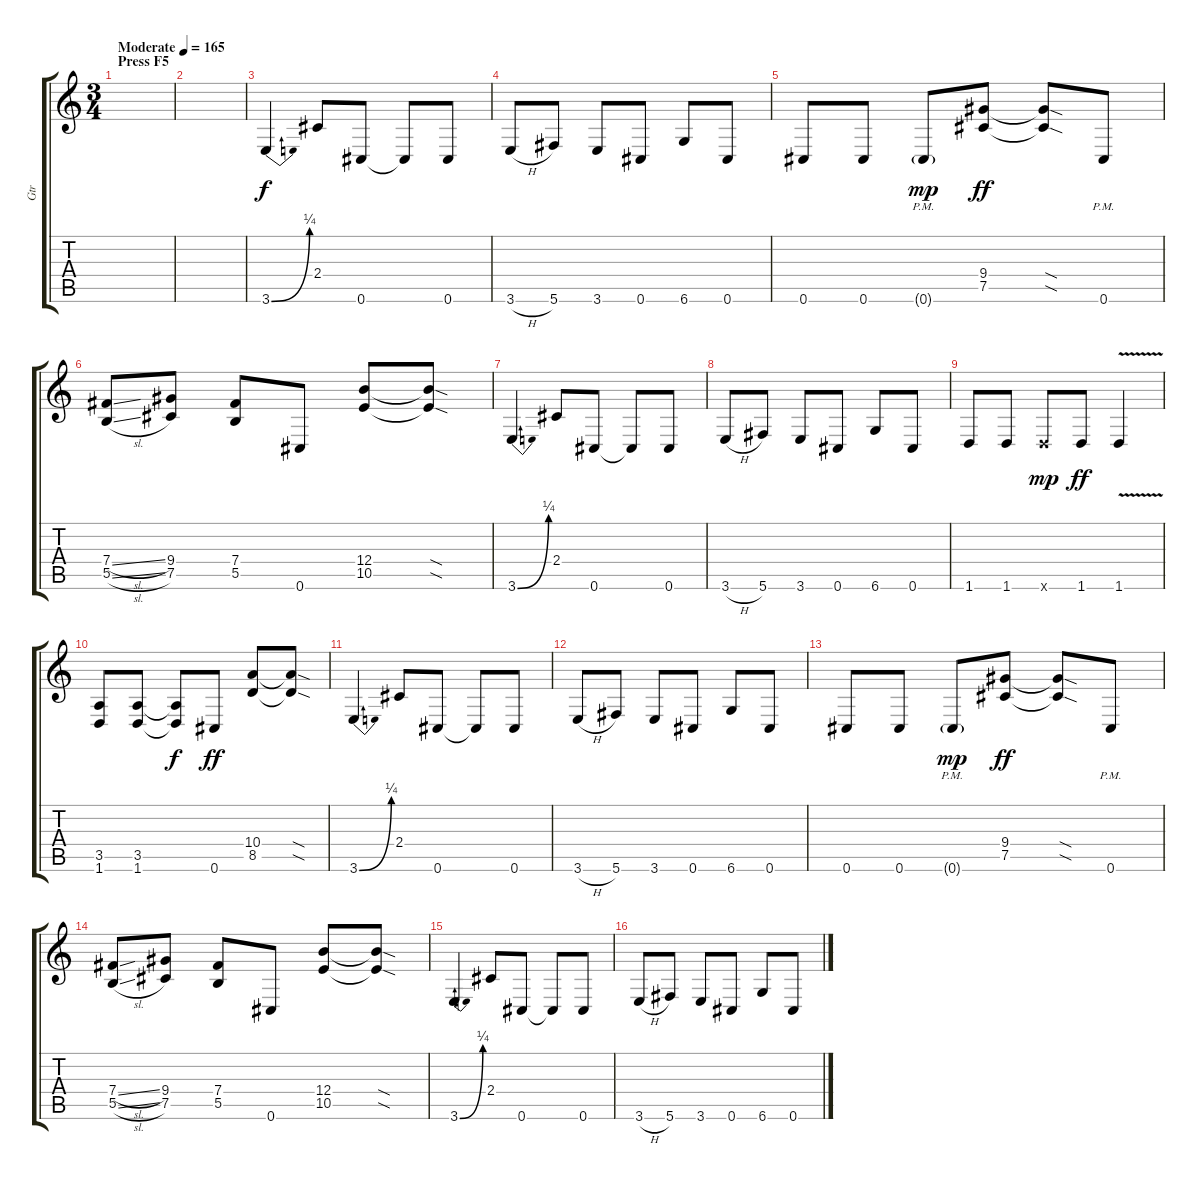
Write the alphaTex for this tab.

\track ("Gtr" "Gtr") {instrument overdrivenguitar}
\staff {score tabs}
\tuning (Db4 Ab3 E3 B2 Gb2 Db2) {hide}
\ts (3 4)
\section ("" "Press F5")
\tempo (165 "Moderate")
\clef g2
\ks c
|
|
3.6{be (bend 0 0 60 1)}.4 2.4.8 0.6.8 0.6{t}.8 0.6.8 |
3.6{h}.8 5.6.8 3.6.8 0.6.8 6.6.8 0.6.8 |
0.6.8 0.6.8 0.6{g pm}.8{dy mp} (9.4 7.5).8{dy ff} (9.4{sod t} 7.5{sod t}).8 0.6{pm}.8 |
(7.4{sl} 5.5{sl}).8 (9.4 7.5).8 (7.4 5.5).8 0.6.8 (12.4 10.5).8 (12.4{sod t} 10.5{sod t}).8 |
3.6{be (bend 0 0 60 1)}.4 2.4.8 0.6.8 0.6{t}.8 0.6.8 |
3.6{h}.8 5.6.8 3.6.8 0.6.8 6.6.8 0.6.8 |
1.6.8 1.6.8 1.6{x}.8{dy mp} 1.6.8{dy ff} 1.6{v}.4 |
(3.5 1.6).8 (3.5 1.6).8 (3.5{t} 1.6{t}).8{dy f} 0.6.8{dy ff} (10.4 8.5).8 (10.4{sod t} 8.5{sod t}).8 |
3.6{be (bend 0 0 60 1)}.4 2.4.8 0.6.8 0.6{t}.8 0.6.8 |
3.6{h}.8 5.6.8 3.6.8 0.6.8 6.6.8 0.6.8 |
0.6.8 0.6.8 0.6{g pm}.8{dy mp} (9.4 7.5).8{dy ff} (9.4{sod t} 7.5{sod t}).8 0.6{pm}.8 |
(7.4{sl} 5.5{sl}).8 (9.4 7.5).8 (7.4 5.5).8 0.6.8 (12.4 10.5).8 (12.4{sod t} 10.5{sod t}).8 |
3.6{be (bend 0 0 60 1)}.4 2.4.8 0.6.8 0.6{t}.8 0.6.8 |
3.6{h}.8 5.6.8 3.6.8 0.6.8 6.6.8 0.6.8
